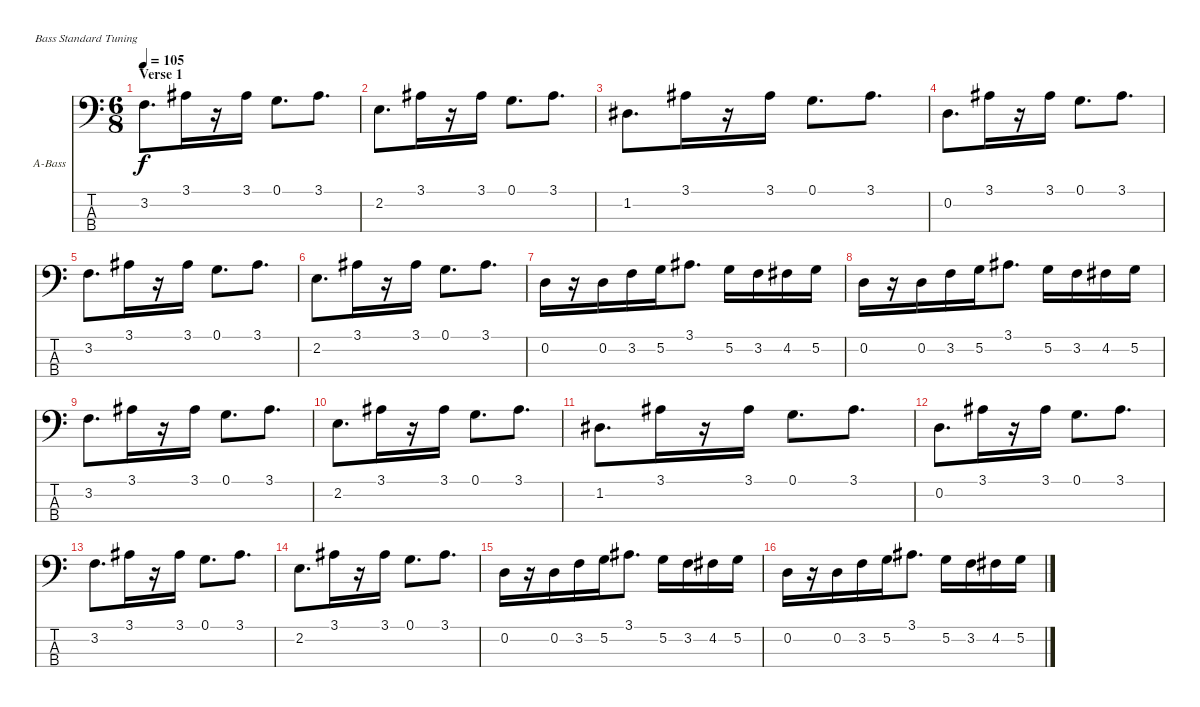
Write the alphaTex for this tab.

\defaultSystemsLayout 4
\bracketExtendMode nobrackets
\firstSystemTrackNameOrientation horizontal
\otherSystemsTrackNameOrientation horizontal
\track ("Acoustic Bass" "A-Bass") {instrument acousticbass}
\staff {score tabs}
\tuning (G2 D2 A1 E1)
\ts (6 8)
\section ("" "Verse 1")
\tempo 105
\clef f4
\ks c
3.2.8{d dy f} 3.1.16 r.16 3.1.16 0.1.8{d} 3.1.8{d} |
2.2.8{d} 3.1.16 r.16 3.1.16 0.1.8{d} 3.1.8{d} |
1.2.8{d} 3.1.16 r.16 3.1.16 0.1.8{d} 3.1.8{d} |
0.2.8{d} 3.1.16 r.16 3.1.16 0.1.8{d} 3.1.8{d} |
3.2.8{d} 3.1.16 r.16 3.1.16 0.1.8{d} 3.1.8{d} |
2.2.8{d} 3.1.16 r.16 3.1.16 0.1.8{d} 3.1.8{d} |
0.2.16 r.16 0.2.16 3.2.16 5.2.16 3.1.8{d} 5.2.16 3.2.16 4.2.16 5.2.16 |
0.2.16 r.16 0.2.16 3.2.16 5.2.16 3.1.8{d} 5.2.16 3.2.16 4.2.16 5.2.16 |
3.2.8{d} 3.1.16 r.16 3.1.16 0.1.8{d} 3.1.8{d} |
2.2.8{d} 3.1.16 r.16 3.1.16 0.1.8{d} 3.1.8{d} |
1.2.8{d} 3.1.16 r.16 3.1.16 0.1.8{d} 3.1.8{d} |
0.2.8{d} 3.1.16 r.16 3.1.16 0.1.8{d} 3.1.8{d} |
3.2.8{d} 3.1.16 r.16 3.1.16 0.1.8{d} 3.1.8{d} |
2.2.8{d} 3.1.16 r.16 3.1.16 0.1.8{d} 3.1.8{d} |
0.2.16 r.16 0.2.16 3.2.16 5.2.16 3.1.8{d} 5.2.16 3.2.16 4.2.16 5.2.16 |
0.2.16 r.16 0.2.16 3.2.16 5.2.16 3.1.8{d} 5.2.16 3.2.16 4.2.16 5.2.16
